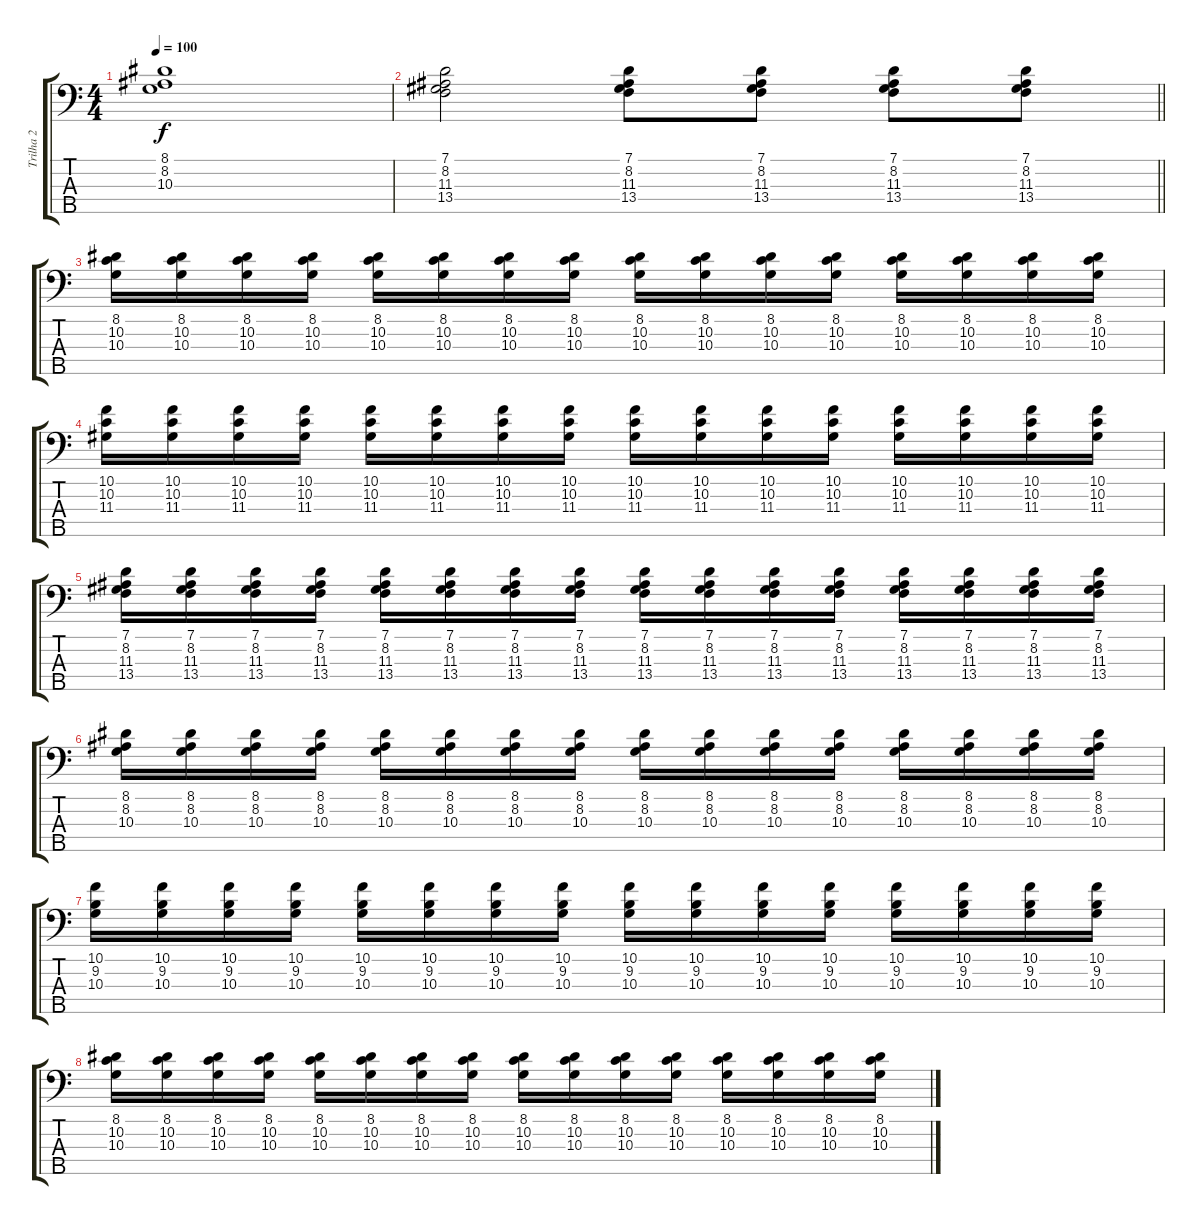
\track ("Trilha 2" "Trilha 2") {instrument distortionguitar}
\staff {score tabs}
\tuning (G2 D2 A1 E1 B0) {hide}
\ts (4 4)
\tempo 100
\clef f4
\ks c
(8.1 8.2 10.3).1{dy f} |
\barLineRight lightlight
(7.1 8.2 11.3 13.4).2 (7.1 8.2 11.3 13.4).8 (7.1 8.2 11.3 13.4).8 (7.1 8.2 11.3 13.4).8 (7.1 8.2 11.3 13.4).8 |
(8.1 10.2 10.3).16 (8.1 10.2 10.3).16 (8.1 10.2 10.3).16 (8.1 10.2 10.3).16 (8.1 10.2 10.3).16 (8.1 10.2 10.3).16 (8.1 10.2 10.3).16 (8.1 10.2 10.3).16 (8.1 10.2 10.3).16 (8.1 10.2 10.3).16 (8.1 10.2 10.3).16 (8.1 10.2 10.3).16 (8.1 10.2 10.3).16 (8.1 10.2 10.3).16 (8.1 10.2 10.3).16 (8.1 10.2 10.3).16 |
(10.1 10.2 11.3).16 (10.1 10.2 11.3).16 (10.1 10.2 11.3).16 (10.1 10.2 11.3).16 (10.1 10.2 11.3).16 (10.1 10.2 11.3).16 (10.1 10.2 11.3).16 (10.1 10.2 11.3).16 (10.1 10.2 11.3).16 (10.1 10.2 11.3).16 (10.1 10.2 11.3).16 (10.1 10.2 11.3).16 (10.1 10.2 11.3).16 (10.1 10.2 11.3).16 (10.1 10.2 11.3).16 (10.1 10.2 11.3).16 |
(7.1 8.2 11.3 13.4).16 (7.1 8.2 11.3 13.4).16 (7.1 8.2 11.3 13.4).16 (7.1 8.2 11.3 13.4).16 (7.1 8.2 11.3 13.4).16 (7.1 8.2 11.3 13.4).16 (7.1 8.2 11.3 13.4).16 (7.1 8.2 11.3 13.4).16 (7.1 8.2 11.3 13.4).16 (7.1 8.2 11.3 13.4).16 (7.1 8.2 11.3 13.4).16 (7.1 8.2 11.3 13.4).16 (7.1 8.2 11.3 13.4).16 (7.1 8.2 11.3 13.4).16 (7.1 8.2 11.3 13.4).16 (7.1 8.2 11.3 13.4).16 |
(8.1 8.2 10.3).16 (8.1 8.2 10.3).16 (8.1 8.2 10.3).16 (8.1 8.2 10.3).16 (8.1 8.2 10.3).16 (8.1 8.2 10.3).16 (8.1 8.2 10.3).16 (8.1 8.2 10.3).16 (8.1 8.2 10.3).16 (8.1 8.2 10.3).16 (8.1 8.2 10.3).16 (8.1 8.2 10.3).16 (8.1 8.2 10.3).16 (8.1 8.2 10.3).16 (8.1 8.2 10.3).16 (8.1 8.2 10.3).16 |
(10.1 9.2 10.3).16 (10.1 9.2 10.3).16 (10.1 9.2 10.3).16 (10.1 9.2 10.3).16 (10.1 9.2 10.3).16 (10.1 9.2 10.3).16 (10.1 9.2 10.3).16 (10.1 9.2 10.3).16 (10.1 9.2 10.3).16 (10.1 9.2 10.3).16 (10.1 9.2 10.3).16 (10.1 9.2 10.3).16 (10.1 9.2 10.3).16 (10.1 9.2 10.3).16 (10.1 9.2 10.3).16 (10.1 9.2 10.3).16 |
(8.1 10.2 10.3).16 (8.1 10.2 10.3).16 (8.1 10.2 10.3).16 (8.1 10.2 10.3).16 (8.1 10.2 10.3).16 (8.1 10.2 10.3).16 (8.1 10.2 10.3).16 (8.1 10.2 10.3).16 (8.1 10.2 10.3).16 (8.1 10.2 10.3).16 (8.1 10.2 10.3).16 (8.1 10.2 10.3).16 (8.1 10.2 10.3).16 (8.1 10.2 10.3).16 (8.1 10.2 10.3).16 (8.1 10.2 10.3).16
